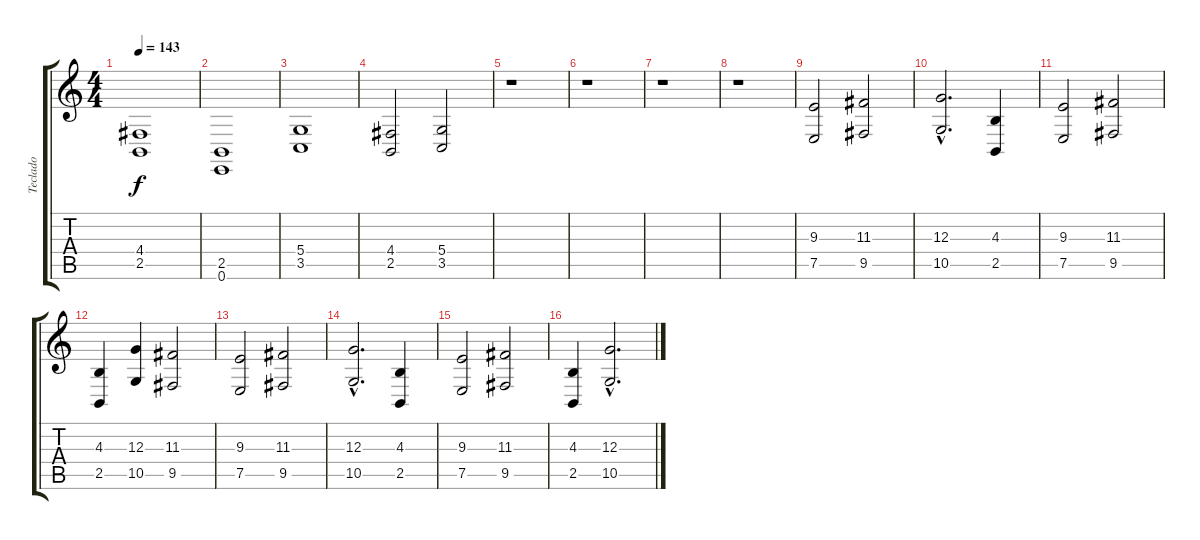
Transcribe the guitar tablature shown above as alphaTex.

\track ("Teclado" "Teclado") {instrument choiraahs}
\staff {score tabs}
\tuning (E4 B3 G3 D3 A2 E2) {hide}
\ts (4 4)
\tempo 143
\clef g2
\ks c
(4.4 2.5).1{dy f} |
(2.5 0.6).1 |
(5.4 3.5).1 |
(4.4 2.5).2 (5.4 3.5).2 |
r.1 |
r.1 |
r.1 |
r.1 |
(9.3 7.5).2 (11.3 9.5).2 |
(12.3{hac} 10.5{hac}).2{d} (4.3 2.5).4 |
(9.3 7.5).2 (11.3 9.5).2 |
(4.3 2.5).4 (12.3 10.5).4 (11.3 9.5).2 |
(9.3 7.5).2 (11.3 9.5).2 |
(12.3{hac} 10.5{hac}).2{d} (4.3 2.5).4 |
(9.3 7.5).2 (11.3 9.5).2 |
(4.3 2.5).4 (12.3{hac} 10.5{hac}).2{d}
